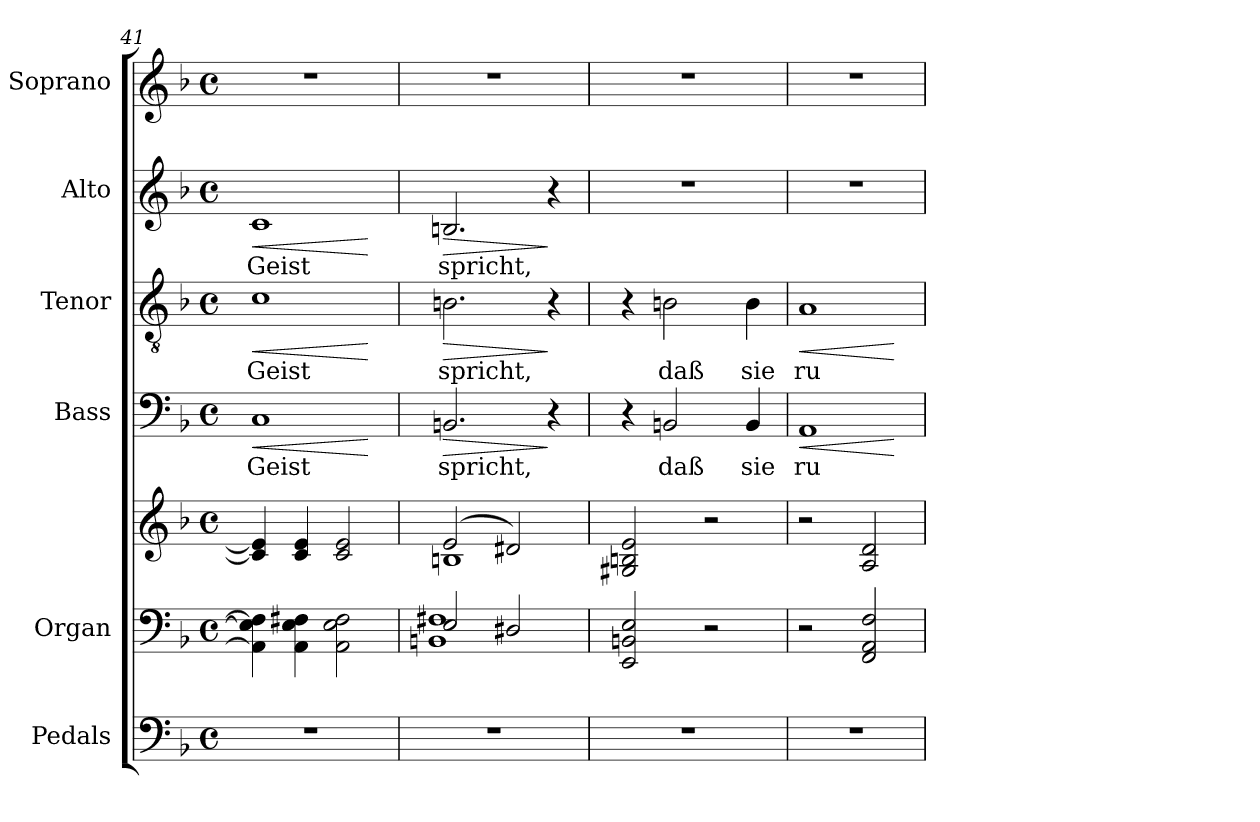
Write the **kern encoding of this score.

**kern	**kern	**kern	**kern	**text	**dynam	**kern	**text	**dynam	**kern	**text	**dynam	**kern
*part6	*part5	*part5	*part4	*part4	*part4	*part3	*part3	*part3	*part2	*part2	*part2	*part1
*staff7	*staff6	*staff5	*staff4	*staff4	*staff4	*staff3	*staff3	*staff3	*staff2	*staff2	*staff2	*staff1
*I"Pedals	*I"Organ	*	*I"Bass	*	*	*I"Tenor	*	*	*I"Alto	*	*	*I"Soprano
*I'Ped.	*I'Org.	*	*I'B.	*	*	*I'T.	*	*	*I'A.	*	*	*I'S.
*clefF4	*clefF4	*clefG2	*clefF4	*	*	*clefGv2	*	*	*clefG2	*	*	*clefG2
*	*	*	*	*	*	*ITrd7c12	*	*	*	*	*	*
*k[b-]	*k[b-]	*k[b-]	*k[b-]	*	*	*k[b-]	*	*	*k[b-]	*	*	*k[b-]
*F:	*F:	*F:	*F:	*	*	*F:	*	*	*F:	*	*	*F:
*M4/4	*M4/4	*M4/4	*M4/4	*	*	*M4/4	*	*	*M4/4	*	*	*M4/4
*met(c)	*met(c)	*met(c)	*met(c)	*	*	*met(c)	*	*	*met(c)	*	*	*met(c)
=41	=41	=41	=41	=41	=41	=41	=41	=41	=41	=41	=41	=41
!	!	!	!	!LO:LY:b:color=#000000	!LO:HP:b	!	!	!	!	!	!	!
!	!	!	!	!	!	!	!LO:LY:b:color=#000000	!LO:HP:b	!	!	!	!
!	!	!	!	!	!	!	!	!	!	!LO:LY:b:color=#000000	!LO:HP:b	!
1r	4AAi\] 4Ei] 4F#i]	4ci/] 4ei]	1Ci	Geist	<	1Ci	Geist	<	1ci	Geist	<	1r
.	4AAi\ 4Ei 4F#Xi	4ci/ 4ei	.	.	.	.	.	.	.	.	.	.
.	2AAi\ 2Ei 2F#i	2ci/ 2ei	.	.	.	.	.	.	.	.	.	.
.	.	.	.	.	[	.	.	[	.	.	[	.
=42	=42	=42	=42	=42	=42	=42	=42	=42	=42	=42	=42	=42
*	*^	*^	*	*	*	*	*	*	*	*	*	*
!	!	!	!	!	!	!LO:LY:b:color=#000000	!LO:HP:b	!	!	!	!	!	!	!
!	!	!	!	!	!	!	!	!	!LO:LY:b:color=#000000	!LO:HP:b	!	!	!	!
!	!	!	!	!	!	!	!	!	!	!	!	!LO:LY:b:color=#000000	!LO:HP:b	!
1r	2Ei/	1BBni 1F#Xi	(2ei/	1Bni	2.BBni/	spricht,	>	2.BBni\	spricht,	>	2.Bni/	spricht,	>	1r
.	2D#Xi/	.	2d#Xi/)	.	.	.	.	.	.	.	.	.	.	.
.	.	.	.	.	4r	.	]	4r	.	]	4r	.	]	.
*	*v	*v	*	*	*	*	*	*	*	*	*	*	*	*
*	*	*v	*v	*	*	*	*	*	*	*	*	*	*
=43	=43	=43	=43	=43	=43	=43	=43	=43	=43	=43	=43	=43
1r	2EEi/ 2BBni 2Ei	2G#Xi/ 2Bni 2ei	4r	.	.	4r	.	.	1r	.	.	1r
!	!	!	!	!LO:LY:b:color=#000000	!	!	!	!	!	!	!	!
!	!	!	!	!	!	!	!LO:LY:b:color=#000000	!	!	!	!	!
.	.	.	2BBni/	daß	.	2BBni\	daß	.	.	.	.	.
.	2r	2r	.	.	.	.	.	.	.	.	.	.
!	!	!	!	!LO:LY:b:color=#000000	!	!	!	!	!	!	!	!
!	!	!	!	!	!	!	!LO:LY:b:color=#000000	!	!	!	!	!
.	.	.	4BBi/	sie	.	4BBi\	sie	.	.	.	.	.
!!LO:LB:g=z
=44	=44	=44	=44	=44	=44	=44	=44	=44	=44	=44	=44	=44
!	!	!	!	!LO:LY:b:color=#000000	!LO:HP:b	!	!	!	!	!	!	!
!	!	!	!	!	!	!	!LO:LY:b:color=#000000	!LO:HP:b	!	!	!	!
1r	2r	2r	1AAi	ru-	<	1AAi	ru-	<	1r	.	.	1r
.	2FFi/ 2AAi 2Fi	2Ai/ 2di	.	.	.	.	.	.	.	.	.	.
.	.	.	.	.	[	.	.	[	.	.	.	.
=	=	=	=	=	=	=	=	=	=	=	=	=
*-	*-	*-	*-	*-	*-	*-	*-	*-	*-	*-	*-	*-
